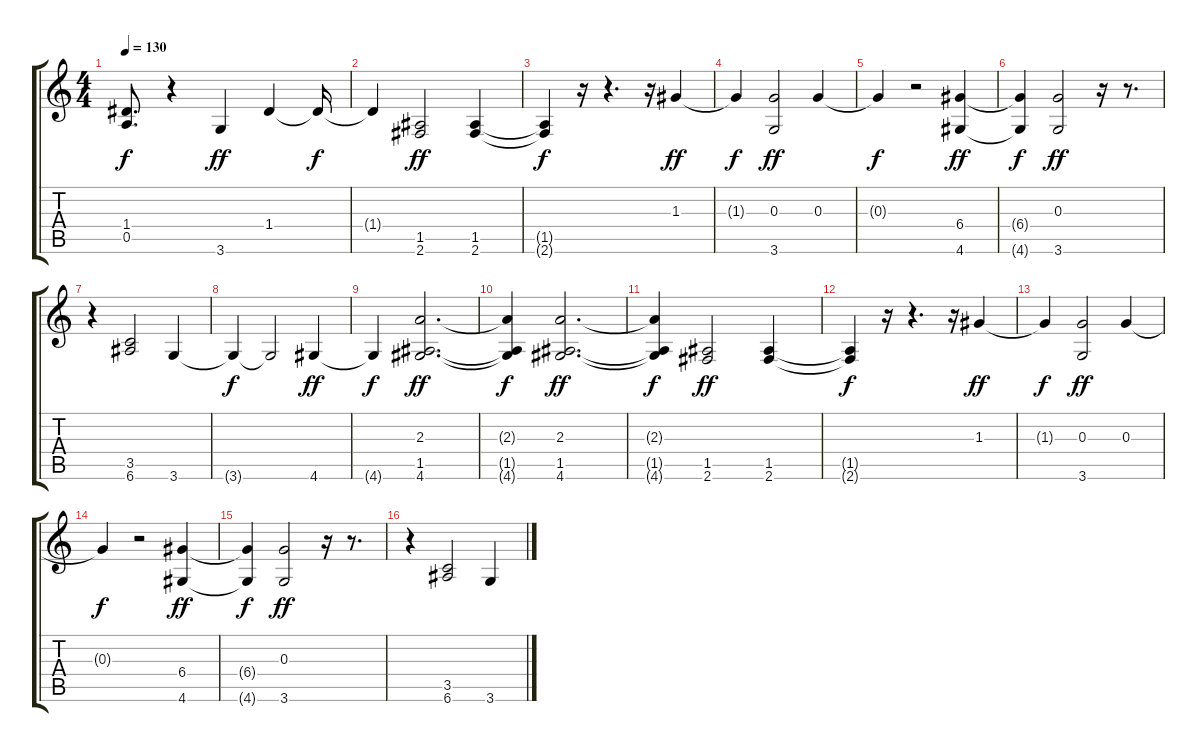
\track "" {instrument distortionguitar}
\staff {score tabs}
\tuning (E4 B3 G3 D3 A2 E2) {hide}
\ts (4 4)
\tempo 130
\clef g2
\ks c
(1.4{t} 0.5{t}).8{d dy f} r.4 3.6.4{dy ff} 1.4.4 1.4{t}.16{dy f} |
1.4{t}.4 (1.5 2.6).2{dy ff} (1.5 2.6).4 |
(1.5{t} 2.6{t}).4{dy f} r.16 r.4{d} r.16 1.3.4{dy ff} |
1.3{t}.4{dy f} (0.3 3.6).2{dy ff} 0.3.4 |
0.3{t}.4{dy f} r.2 (6.4 4.6).4{dy ff} |
(6.4{t} 4.6{t}).4{dy f} (0.3 3.6).2{dy ff} r.16 r.8{d} |
r.4 (3.5 6.6).2 3.6.4 |
3.6{t}.4{dy f} 3.6{t}.2 4.6.4{dy ff} |
4.6{t}.4{dy f} (2.3 1.5 4.6).2{d dy ff} |
(2.3{t} 1.5{t} 4.6{t}).4{dy f} (2.3 1.5 4.6).2{d dy ff} |
(2.3{t} 1.5{t} 4.6{t}).4{dy f} (1.5 2.6).2{dy ff} (1.5 2.6).4 |
(1.5{t} 2.6{t}).4{dy f} r.16 r.4{d} r.16 1.3.4{dy ff} |
1.3{t}.4{dy f} (0.3 3.6).2{dy ff} 0.3.4 |
0.3{t}.4{dy f} r.2 (6.4 4.6).4{dy ff} |
(6.4{t} 4.6{t}).4{dy f} (0.3 3.6).2{dy ff} r.16 r.8{d} |
r.4 (3.5 6.6).2 3.6.4
